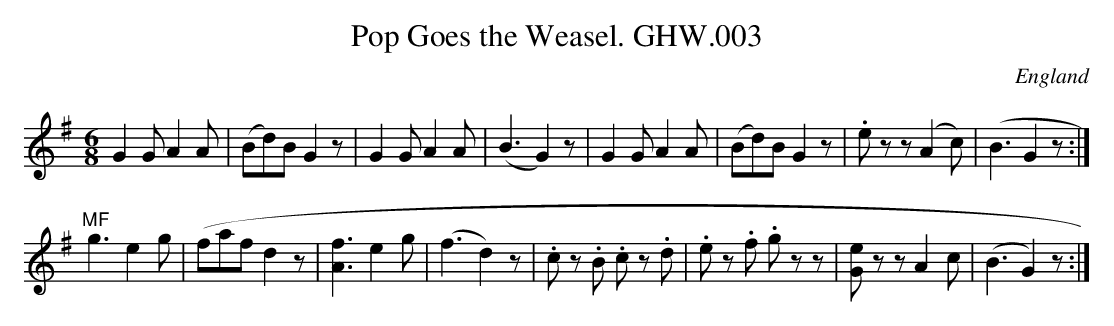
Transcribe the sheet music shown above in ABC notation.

X:1
T:Pop Goes the Weasel. GHW.003
M:6/8
L:1/8
O:England
K:G
G2G A2A|(Bd)B G2z|G2G A2A|(B3 G2) z|G2G A2A|(Bd)B G2z|.e zz (A2c)|(B3 G2
) z:|!
"MF"g3 e2g|(faf d2 z|[f3A3] e2 g|(f3 d2)z|.c z .B .c z .d|.e z .f .g zz|
[eG]
z z A2 c|(B3G2) z:|!
